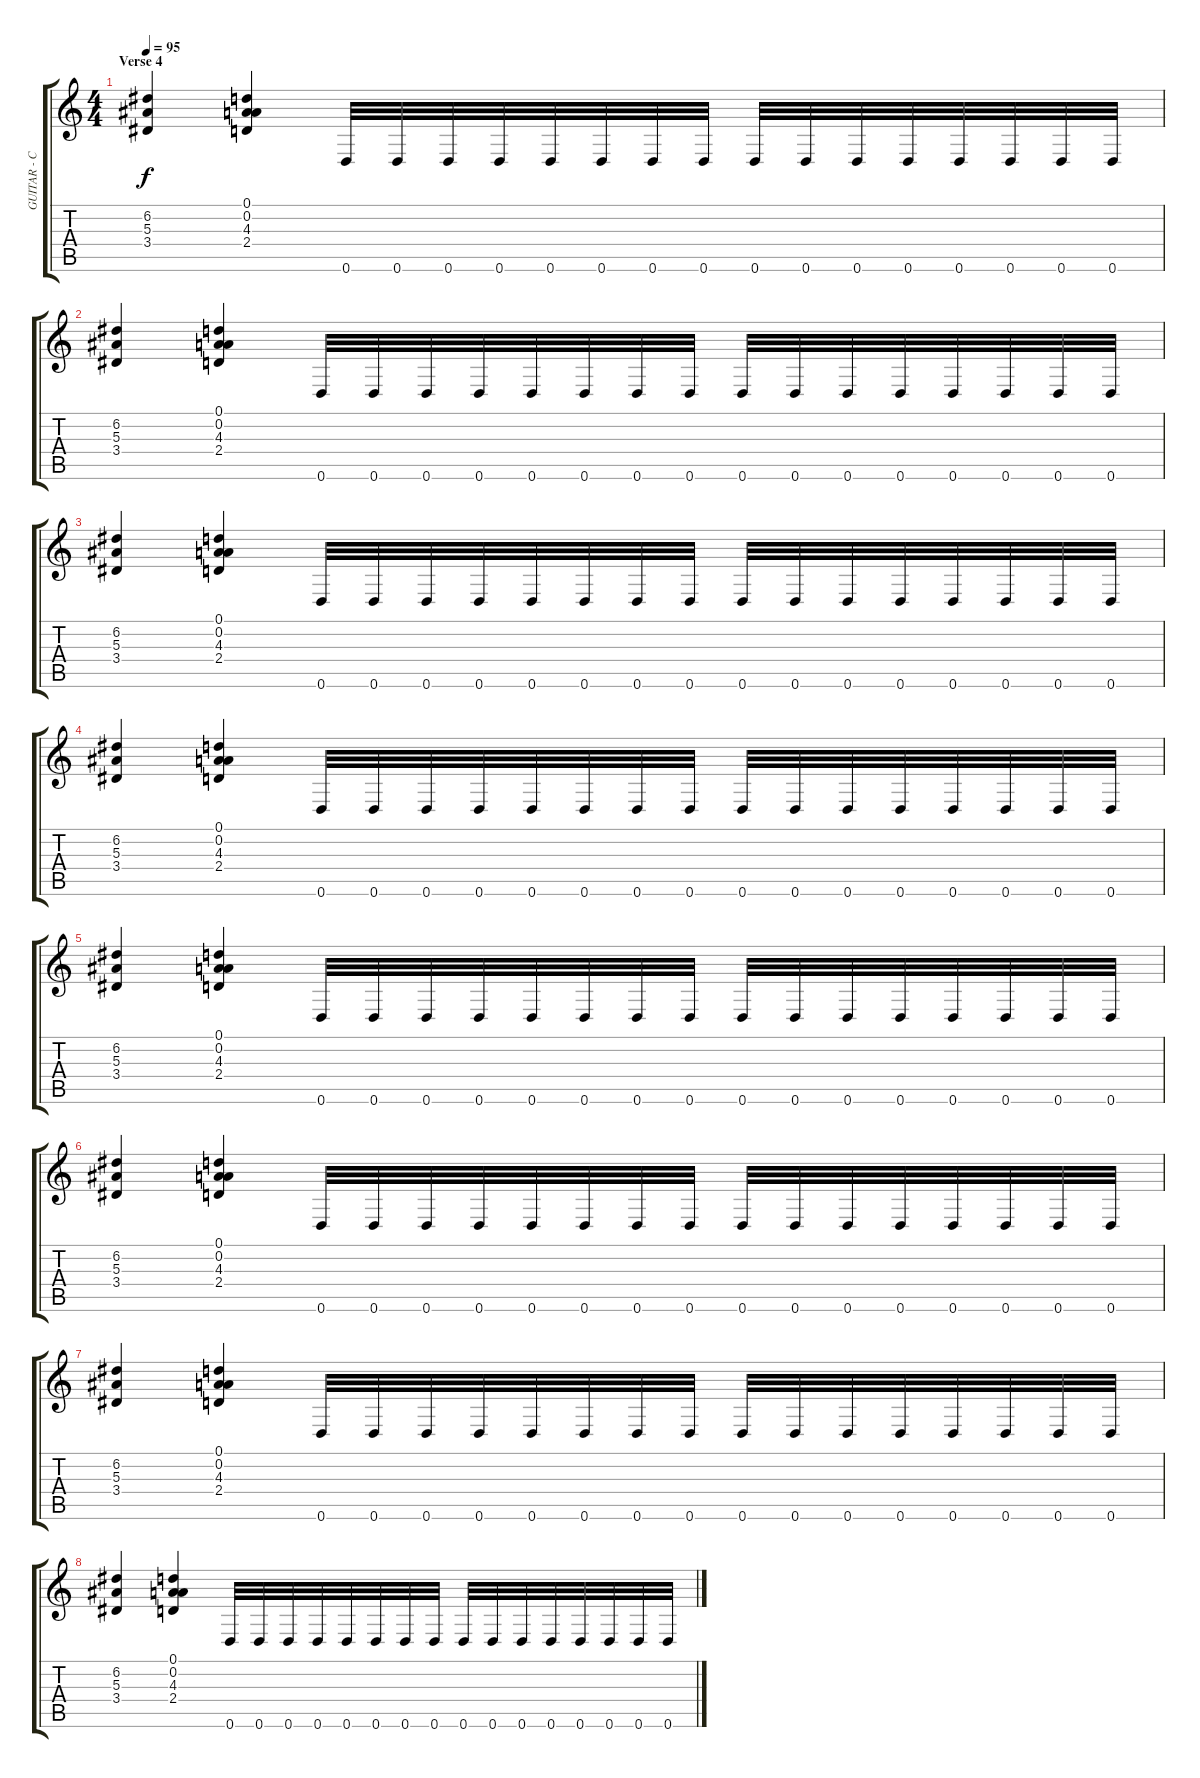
\track ("GUITAR - Christian Andreu" "GUITAR - C") {instrument distortionguitar}
\staff {score tabs}
\tuning (D4 A3 F3 C3 G2 D2) {hide}
\ts (4 4)
\section ("" "Verse 4")
\tempo 95
\clef g2
\ks c
(6.2 5.3 3.4).4{dy f} (0.1 0.2 4.3 2.4).4 0.6.32 0.6.32 0.6.32 0.6.32 0.6.32 0.6.32 0.6.32 0.6.32 0.6.32 0.6.32 0.6.32 0.6.32 0.6.32 0.6.32 0.6.32 0.6.32 |
(6.2 5.3 3.4).4 (0.1 0.2 4.3 2.4).4 0.6.32 0.6.32 0.6.32 0.6.32 0.6.32 0.6.32 0.6.32 0.6.32 0.6.32 0.6.32 0.6.32 0.6.32 0.6.32 0.6.32 0.6.32 0.6.32 |
(6.2 5.3 3.4).4 (0.1 0.2 4.3 2.4).4 0.6.32 0.6.32 0.6.32 0.6.32 0.6.32 0.6.32 0.6.32 0.6.32 0.6.32 0.6.32 0.6.32 0.6.32 0.6.32 0.6.32 0.6.32 0.6.32 |
(6.2 5.3 3.4).4 (0.1 0.2 4.3 2.4).4 0.6.32 0.6.32 0.6.32 0.6.32 0.6.32 0.6.32 0.6.32 0.6.32 0.6.32 0.6.32 0.6.32 0.6.32 0.6.32 0.6.32 0.6.32 0.6.32 |
(6.2 5.3 3.4).4 (0.1 0.2 4.3 2.4).4 0.6.32 0.6.32 0.6.32 0.6.32 0.6.32 0.6.32 0.6.32 0.6.32 0.6.32 0.6.32 0.6.32 0.6.32 0.6.32 0.6.32 0.6.32 0.6.32 |
(6.2 5.3 3.4).4 (0.1 0.2 4.3 2.4).4 0.6.32 0.6.32 0.6.32 0.6.32 0.6.32 0.6.32 0.6.32 0.6.32 0.6.32 0.6.32 0.6.32 0.6.32 0.6.32 0.6.32 0.6.32 0.6.32 |
(6.2 5.3 3.4).4 (0.1 0.2 4.3 2.4).4 0.6.32 0.6.32 0.6.32 0.6.32 0.6.32 0.6.32 0.6.32 0.6.32 0.6.32 0.6.32 0.6.32 0.6.32 0.6.32 0.6.32 0.6.32 0.6.32 |
(6.2 5.3 3.4).4 (0.1 0.2 4.3 2.4).4 0.6.32 0.6.32 0.6.32 0.6.32 0.6.32 0.6.32 0.6.32 0.6.32 0.6.32 0.6.32 0.6.32 0.6.32 0.6.32 0.6.32 0.6.32 0.6.32
